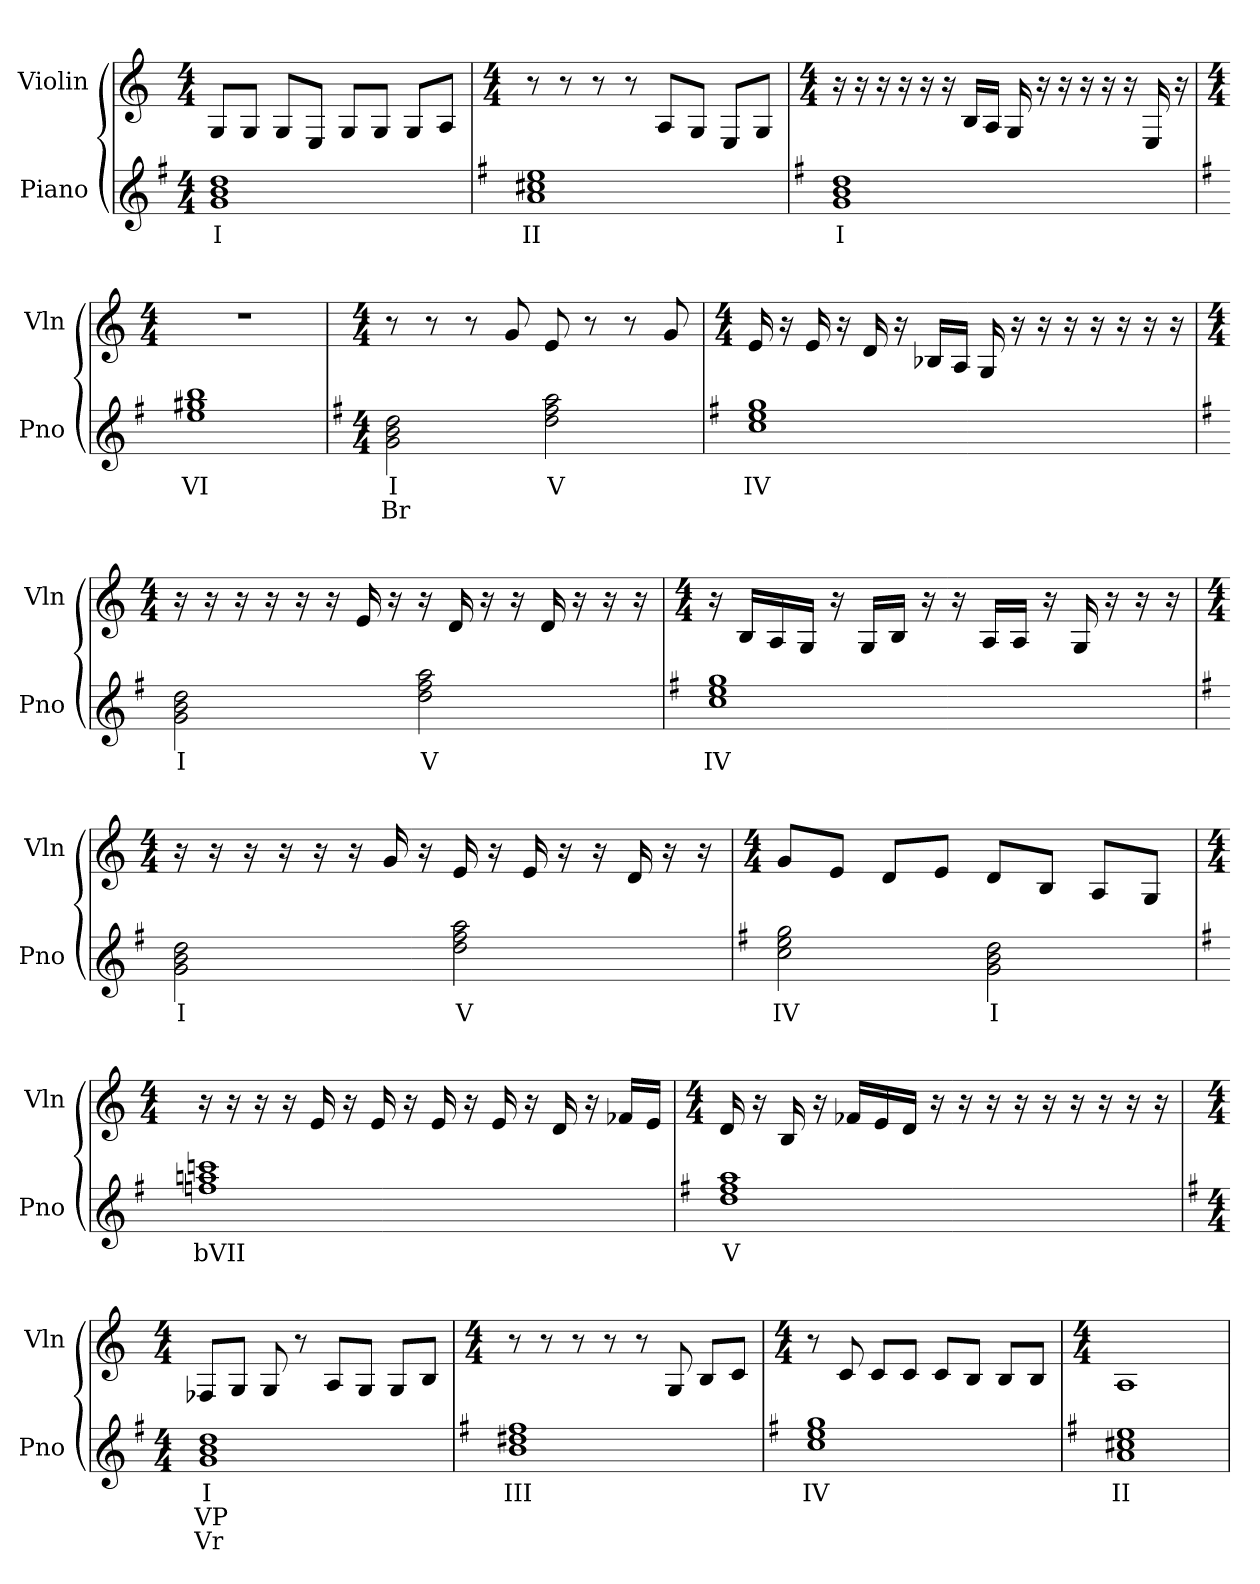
**kern	**text	**text	**text	**kern
*part2	*part2	*part2	*part2	*part1
*staff2	*staff2	*staff2	*staff2	*staff1
*I"Piano	*	*	*	*I"Violin
*I'Pno	*	*	*	*I'Vln
*k[f#]	*	*	*	*
*G:	*	*	*	*
*M4/4	*	*	*	*M4/4
=	=	=	=	=
1g 1b 1dd	I	.	.	8GL
.	.	.	.	8GJ
.	.	.	.	8GL
.	.	.	.	8EJ
.	.	.	.	8GL
.	.	.	.	8GJ
.	.	.	.	8GL
.	.	.	.	8AJ
=	=	=	=	=
*k[f#]	*	*	*	*
*G:	*	*	*	*
*	*	*	*	*M4/4
1a 1cc#X 1ee	II	.	.	8r
.	.	.	.	8r
.	.	.	.	8r
.	.	.	.	8r
.	.	.	.	8AL
.	.	.	.	8GJ
.	.	.	.	8EL
.	.	.	.	8GJ
=	=	=	=	=
*k[f#]	*	*	*	*
*G:	*	*	*	*
*	*	*	*	*M4/4
1g 1b 1dd	I	.	.	16r
.	.	.	.	16r
.	.	.	.	16r
.	.	.	.	16r
.	.	.	.	16r
.	.	.	.	16r
.	.	.	.	16BLL
.	.	.	.	16AJJ
.	.	.	.	16G
.	.	.	.	16r
.	.	.	.	16r
.	.	.	.	16r
.	.	.	.	16r
.	.	.	.	16r
.	.	.	.	16E
.	.	.	.	16r
=	=	=	=	=
*k[f#]	*	*	*	*
*G:	*	*	*	*
*	*	*	*	*M4/4
1ee 1gg#X 1bb	VI	.	.	1r
=	=	=	=	=
*k[f#]	*	*	*	*
*G:	*	*	*	*
*M4/4	*	*	*	*M4/4
2g 2b 2dd	I	Br	.	8r
.	.	.	.	8r
.	.	.	.	8r
.	.	.	.	8g
2dd 2ff# 2aa	V	.	.	8e
.	.	.	.	8r
.	.	.	.	8r
.	.	.	.	8g
=	=	=	=	=
*k[f#]	*	*	*	*
*G:	*	*	*	*
*	*	*	*	*M4/4
1cc 1ee 1gg	IV	.	.	16e
.	.	.	.	16r
.	.	.	.	16e
.	.	.	.	16r
.	.	.	.	16d
.	.	.	.	16r
.	.	.	.	16B-XLL
.	.	.	.	16AJJ
.	.	.	.	16G
.	.	.	.	16r
.	.	.	.	16r
.	.	.	.	16r
.	.	.	.	16r
.	.	.	.	16r
.	.	.	.	16r
.	.	.	.	16r
=	=	=	=	=
*k[f#]	*	*	*	*
*G:	*	*	*	*
*	*	*	*	*M4/4
2g 2b 2dd	I	.	.	16r
.	.	.	.	16r
.	.	.	.	16r
.	.	.	.	16r
.	.	.	.	16r
.	.	.	.	16r
.	.	.	.	16e
.	.	.	.	16r
2dd 2ff# 2aa	V	.	.	16r
.	.	.	.	16d
.	.	.	.	16r
.	.	.	.	16r
.	.	.	.	16d
.	.	.	.	16r
.	.	.	.	16r
.	.	.	.	16r
=	=	=	=	=
*k[f#]	*	*	*	*
*G:	*	*	*	*
*	*	*	*	*M4/4
1cc 1ee 1gg	IV	.	.	16r
.	.	.	.	16BLL
.	.	.	.	16A
.	.	.	.	16GJJ
.	.	.	.	16r
.	.	.	.	16GLL
.	.	.	.	16BJJ
.	.	.	.	16r
.	.	.	.	16r
.	.	.	.	16ALL
.	.	.	.	16AJJ
.	.	.	.	16r
.	.	.	.	16G
.	.	.	.	16r
.	.	.	.	16r
.	.	.	.	16r
=	=	=	=	=
*k[f#]	*	*	*	*
*G:	*	*	*	*
*	*	*	*	*M4/4
2g 2b 2dd	I	.	.	16r
.	.	.	.	16r
.	.	.	.	16r
.	.	.	.	16r
.	.	.	.	16r
.	.	.	.	16r
.	.	.	.	16g
.	.	.	.	16r
2dd 2ff# 2aa	V	.	.	16e
.	.	.	.	16r
.	.	.	.	16e
.	.	.	.	16r
.	.	.	.	16r
.	.	.	.	16d
.	.	.	.	16r
.	.	.	.	16r
=	=	=	=	=
*k[f#]	*	*	*	*
*G:	*	*	*	*
*	*	*	*	*M4/4
2cc 2ee 2gg	IV	.	.	8gL
.	.	.	.	8eJ
.	.	.	.	8dL
.	.	.	.	8eJ
2g 2b 2dd	I	.	.	8dL
.	.	.	.	8BJ
.	.	.	.	8AL
.	.	.	.	8GJ
=	=	=	=	=
*k[f#]	*	*	*	*
*G:	*	*	*	*
*	*	*	*	*M4/4
1ffn 1aan 1cccn	bVII	.	.	16r
.	.	.	.	16r
.	.	.	.	16r
.	.	.	.	16r
.	.	.	.	16e
.	.	.	.	16r
.	.	.	.	16e
.	.	.	.	16r
.	.	.	.	16e
.	.	.	.	16r
.	.	.	.	16e
.	.	.	.	16r
.	.	.	.	16d
.	.	.	.	16r
.	.	.	.	16f-XLL
.	.	.	.	16eJJ
=	=	=	=	=
*k[f#]	*	*	*	*
*G:	*	*	*	*
*	*	*	*	*M4/4
1dd 1ff# 1aa	V	.	.	16d
.	.	.	.	16r
.	.	.	.	16B
.	.	.	.	16r
.	.	.	.	16f-XLL
.	.	.	.	16e
.	.	.	.	16dJJ
.	.	.	.	16r
.	.	.	.	16r
.	.	.	.	16r
.	.	.	.	16r
.	.	.	.	16r
.	.	.	.	16r
.	.	.	.	16r
.	.	.	.	16r
.	.	.	.	16r
=	=	=	=	=
*k[f#]	*	*	*	*
*G:	*	*	*	*
*M4/4	*	*	*	*M4/4
1g 1b 1dd	I	VP	Vr	8F-XL
.	.	.	.	8GJ
.	.	.	.	8G
.	.	.	.	8r
.	.	.	.	8AL
.	.	.	.	8GJ
.	.	.	.	8GL
.	.	.	.	8BJ
=	=	=	=	=
*k[f#]	*	*	*	*
*G:	*	*	*	*
*	*	*	*	*M4/4
1b 1dd#X 1ff#	III	.	.	8r
.	.	.	.	8r
.	.	.	.	8r
.	.	.	.	8r
.	.	.	.	8r
.	.	.	.	8G
.	.	.	.	8BL
.	.	.	.	8cJ
=	=	=	=	=
*k[f#]	*	*	*	*
*G:	*	*	*	*
*	*	*	*	*M4/4
1cc 1ee 1gg	IV	.	.	8r
.	.	.	.	8c
.	.	.	.	8cL
.	.	.	.	8cJ
.	.	.	.	8cL
.	.	.	.	8BJ
.	.	.	.	8BL
.	.	.	.	8BJ
=	=	=	=	=
*k[f#]	*	*	*	*
*G:	*	*	*	*
*	*	*	*	*M4/4
1a 1cc#X 1ee	II	.	.	1A
=	=	=	=	=
*-	*-	*-	*-	*-
